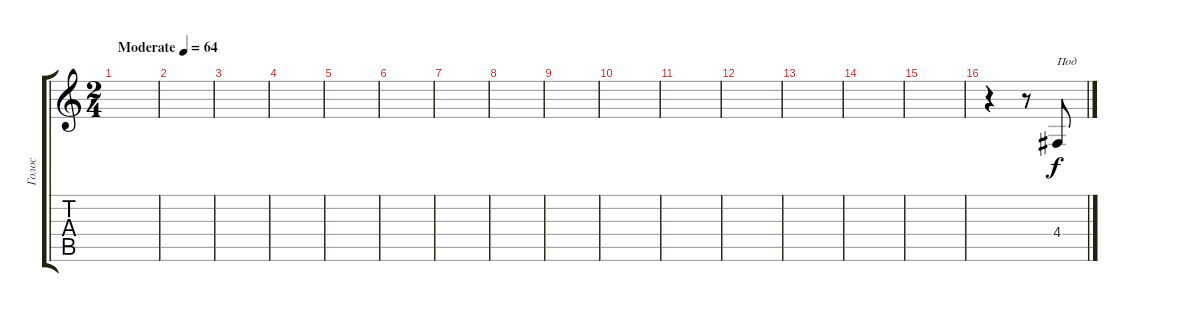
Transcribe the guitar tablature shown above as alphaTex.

\track ("Голос" "Голос") {instrument viola}
\staff {score tabs}
\tuning (E4 B3 G3 D3 A2 E2) {hide}
\ts (2 4)
\tempo (64 "Moderate")
\clef g2
\ks c
|
|
|
|
|
|
|
|
|
|
|
|
|
|
|
r.4 r.8 4.4.8{txt "Под"}
